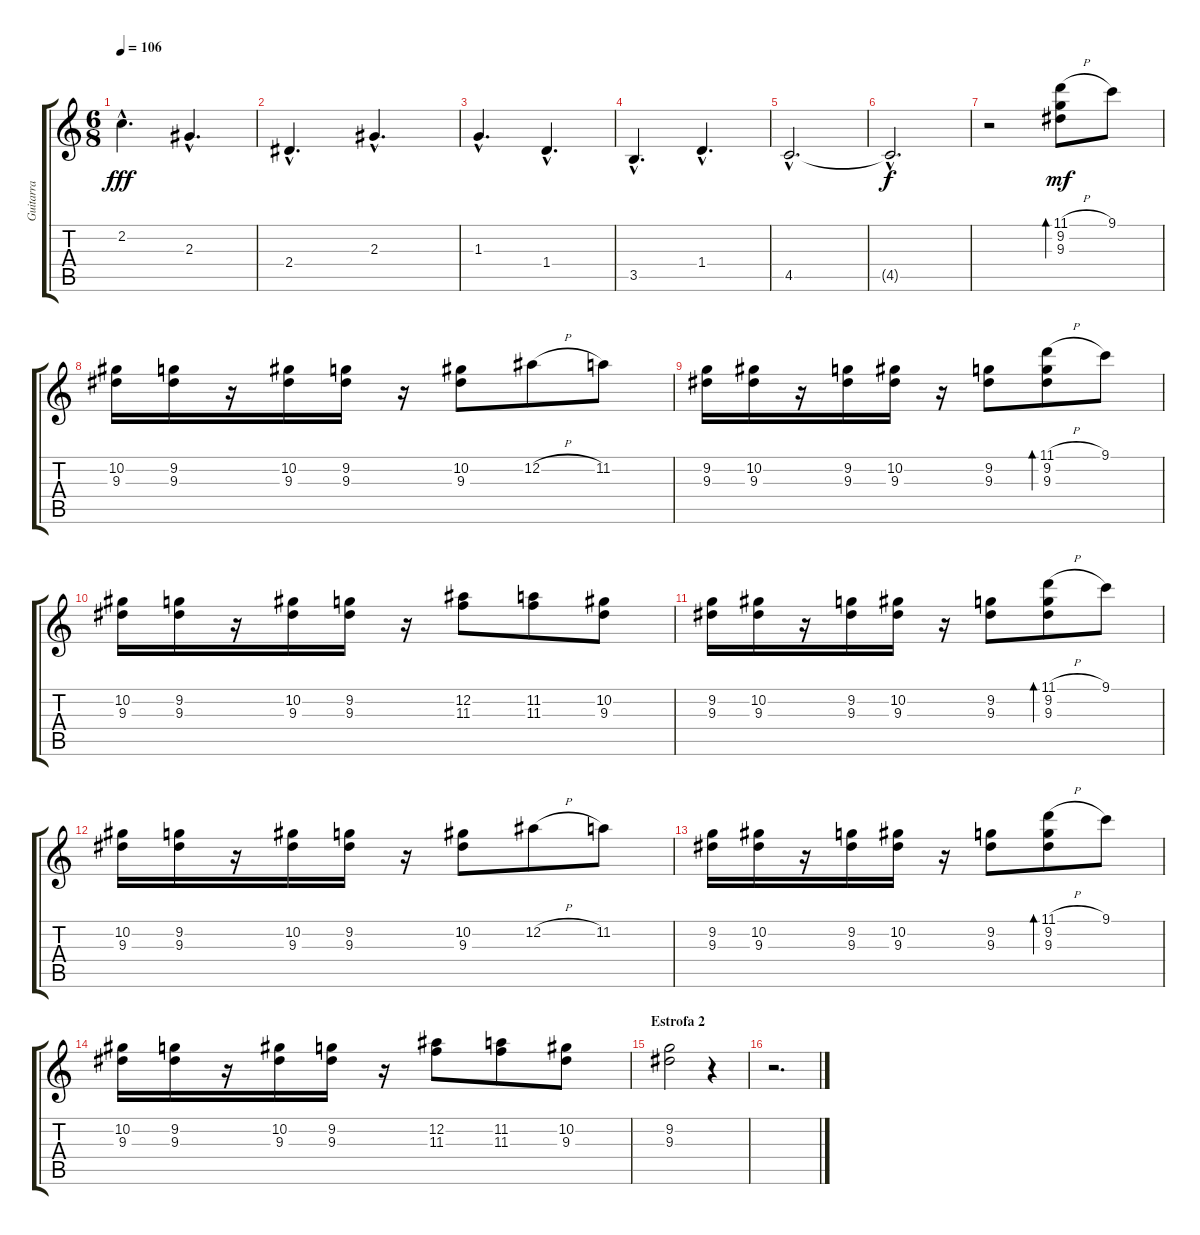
\track ("Guitarra" "Guitarra") {instrument acousticguitarnylon}
\staff {score tabs}
\tuning (Eb4 Bb3 Gb3 Db3 Ab2 Eb2) {hide}
\ts (6 8)
\tempo 106
\clef g2
\ks c
2.2{hac}.4{d dy fff} 2.3{hac}.4{d} |
2.4{hac}.4{d} 2.3{hac}.4{d} |
1.3{hac}.4{d} 1.4{hac}.4{d} |
3.5{hac}.4{d} 1.4{hac}.4{d} |
4.5{hac}.2{d} |
4.5{hac t}.2{d dy f} |
r.2 (11.1{h} 9.2 9.3).8{bd 480 dy mf volume 13 instrument acousticguitarnylon} 9.1.8 |
(10.2 9.3).16 (9.2 9.3).16 r.16 (10.2 9.3).16 (9.2 9.3).16 r.16 (10.2 9.3).8 12.2{h}.8 11.2.8 |
(9.2 9.3).16 (10.2 9.3).16 r.16 (9.2 9.3).16 (10.2 9.3).16 r.16 (9.2 9.3).8 (11.1{h} 9.2 9.3).8{bd 480} 9.1.8 |
(10.2 9.3).16 (9.2 9.3).16 r.16 (10.2 9.3).16 (9.2 9.3).16 r.16 (12.2 11.3).8 (11.2 11.3).8 (10.2 9.3).8 |
(9.2 9.3).16 (10.2 9.3).16 r.16 (9.2 9.3).16 (10.2 9.3).16 r.16 (9.2 9.3).8 (11.1{h} 9.2 9.3).8{bd 480} 9.1.8 |
(10.2 9.3).16 (9.2 9.3).16 r.16 (10.2 9.3).16 (9.2 9.3).16 r.16 (10.2 9.3).8 12.2{h}.8 11.2.8 |
(9.2 9.3).16 (10.2 9.3).16 r.16 (9.2 9.3).16 (10.2 9.3).16 r.16 (9.2 9.3).8 (11.1{h} 9.2 9.3).8{bd 480} 9.1.8 |
(10.2 9.3).16 (9.2 9.3).16 r.16 (10.2 9.3).16 (9.2 9.3).16 r.16 (12.2 11.3).8 (11.2 11.3).8 (10.2 9.3).8 |
\section ("" "Estrofa 2")
(9.2 9.3).2 r.4 |
r.2{d}
